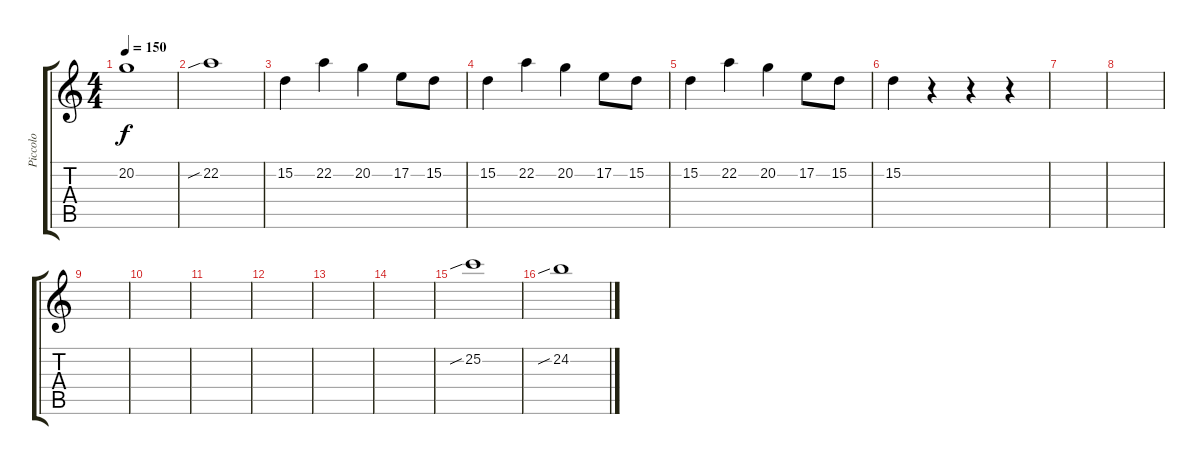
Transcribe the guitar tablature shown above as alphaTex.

\track ("Piccolo" "Piccolo") {instrument piccolo}
\staff {score tabs}
\tuning (E4 B3 G3 D3 A2 E2) {hide}
\ts (4 4)
\tempo 150
\clef g2
\ks c
20.2.1{dy f} |
22.2{sib}.1 |
15.2.4 22.2.4 20.2.4 17.2.8 15.2.8 |
15.2.4 22.2.4 20.2.4 17.2.8 15.2.8 |
15.2.4 22.2.4 20.2.4 17.2.8 15.2.8 |
15.2.4 r.4 r.4 r.4 |
|
|
|
|
|
|
|
|
25.2{sib}.1 |
24.2{sib}.1
